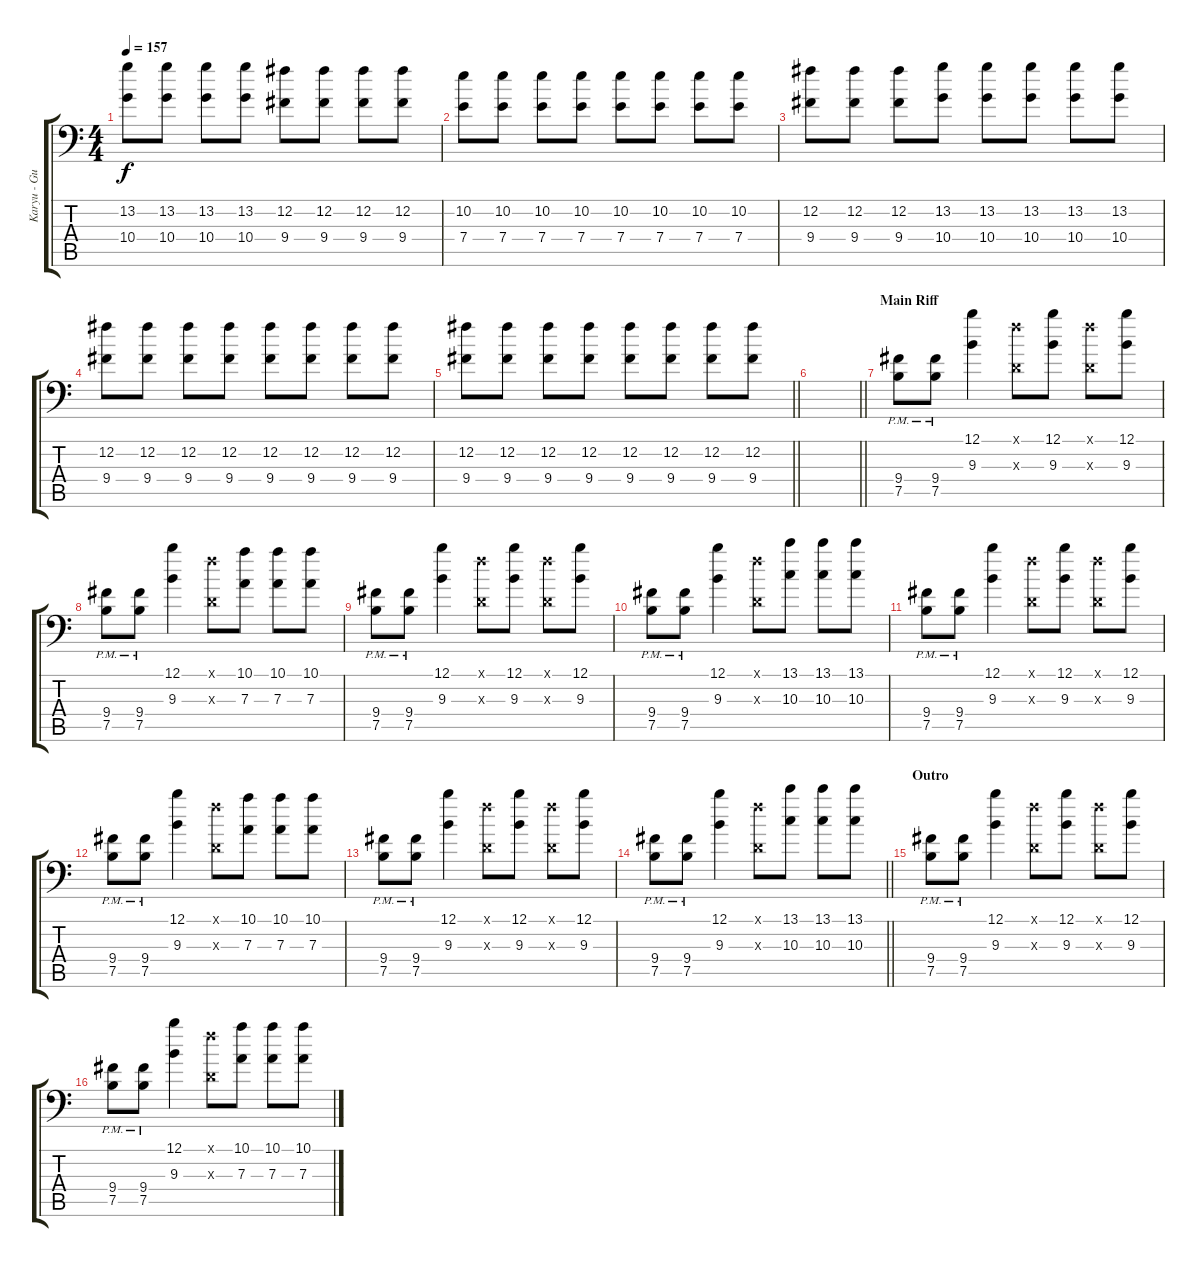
\track ("Karyu - Guitar 1" "Karyu - Gu") {instrument distortionguitar}
\staff {score tabs}
\tuning (B3 Gb3 D3 A2 E2 A1) {hide}
\ts (4 4)
\tempo 157
\clef f4
\ks c
(13.2 10.4).8{dy f} (13.2 10.4).8 (13.2 10.4).8 (13.2 10.4).8 (12.2 9.4).8 (12.2 9.4).8 (12.2 9.4).8 (12.2 9.4).8 |
(10.2 7.4).8 (10.2 7.4).8 (10.2 7.4).8 (10.2 7.4).8 (10.2 7.4).8 (10.2 7.4).8 (10.2 7.4).8 (10.2 7.4).8 |
(12.2 9.4).8 (12.2 9.4).8 (12.2 9.4).8 (13.2 10.4).8 (13.2 10.4).8 (13.2 10.4).8 (13.2 10.4).8 (13.2 10.4).8 |
(12.2 9.4).8 (12.2 9.4).8 (12.2 9.4).8 (12.2 9.4).8 (12.2 9.4).8 (12.2 9.4).8 (12.2 9.4).8 (12.2 9.4).8 |
\barLineRight lightlight
(12.2 9.4).8 (12.2 9.4).8 (12.2 9.4).8 (12.2 9.4).8 (12.2 9.4).8 (12.2 9.4).8 (12.2 9.4).8 (12.2 9.4).8 |
\barLineRight lightlight
|
\section ("" "Main Riff")
(9.4{pm} 7.5{pm}).8 (9.4{pm} 7.5{pm}).8 (12.1 9.3).4 (6.1{x} 0.3{x}).8 (12.1 9.3).8 (6.1{x} 0.3{x}).8 (12.1 9.3).8 |
(9.4{pm} 7.5{pm}).8 (9.4{pm} 7.5{pm}).8 (12.1 9.3).4 (6.1{x} 0.3{x}).8 (10.1 7.3).8 (10.1 7.3).8 (10.1 7.3).8 |
(9.4{pm} 7.5{pm}).8 (9.4{pm} 7.5{pm}).8 (12.1 9.3).4 (6.1{x} 0.3{x}).8 (12.1 9.3).8 (6.1{x} 0.3{x}).8 (12.1 9.3).8 |
(9.4{pm} 7.5{pm}).8 (9.4{pm} 7.5{pm}).8 (12.1 9.3).4 (6.1{x} 0.3{x}).8 (13.1 10.3).8 (13.1 10.3).8 (13.1 10.3).8 |
(9.4{pm} 7.5{pm}).8 (9.4{pm} 7.5{pm}).8 (12.1 9.3).4 (6.1{x} 0.3{x}).8 (12.1 9.3).8 (6.1{x} 0.3{x}).8 (12.1 9.3).8 |
(9.4{pm} 7.5{pm}).8 (9.4{pm} 7.5{pm}).8 (12.1 9.3).4 (6.1{x} 0.3{x}).8 (10.1 7.3).8 (10.1 7.3).8 (10.1 7.3).8 |
(9.4{pm} 7.5{pm}).8 (9.4{pm} 7.5{pm}).8 (12.1 9.3).4 (6.1{x} 0.3{x}).8 (12.1 9.3).8 (6.1{x} 0.3{x}).8 (12.1 9.3).8 |
\barLineRight lightlight
(9.4{pm} 7.5{pm}).8 (9.4{pm} 7.5{pm}).8 (12.1 9.3).4 (6.1{x} 0.3{x}).8 (13.1 10.3).8 (13.1 10.3).8 (13.1 10.3).8 |
\section ("" "Outro")
(9.4{pm} 7.5{pm}).8 (9.4{pm} 7.5{pm}).8 (12.1 9.3).4 (6.1{x} 0.3{x}).8 (12.1 9.3).8 (6.1{x} 0.3{x}).8 (12.1 9.3).8 |
(9.4{pm} 7.5{pm}).8 (9.4{pm} 7.5{pm}).8 (12.1 9.3).4 (6.1{x} 0.3{x}).8 (10.1 7.3).8 (10.1 7.3).8 (10.1 7.3).8
